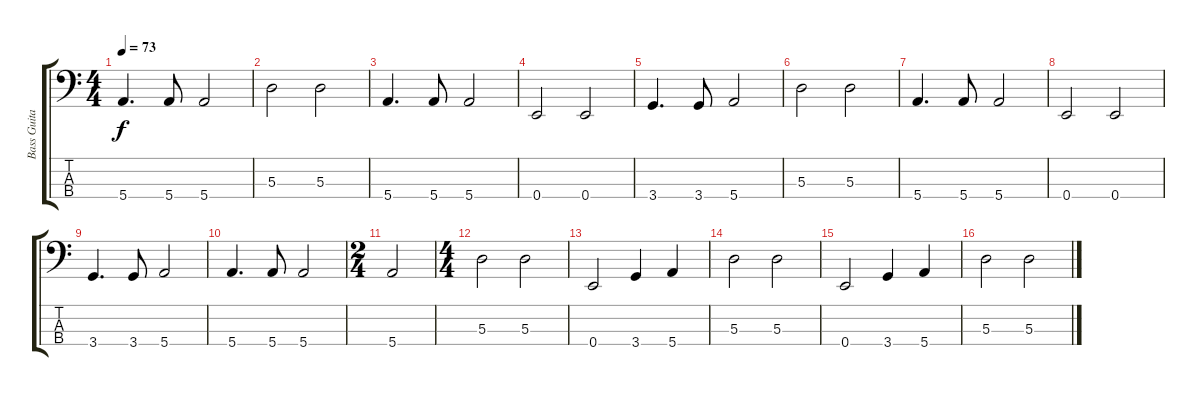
\track ("Bass Guitar" "Bass Guita") {instrument electricbasspick}
\staff {score tabs}
\tuning (G2 D2 A1 E1) {hide}
\ts (4 4)
\tempo 73
\clef f4
\ks c
5.4.4{d dy f} 5.4.8 5.4.2 |
5.3.2 5.3.2 |
5.4.4{d} 5.4.8 5.4.2 |
0.4.2 0.4.2 |
3.4.4{d} 3.4.8 5.4.2 |
5.3.2 5.3.2 |
5.4.4{d} 5.4.8 5.4.2 |
0.4.2 0.4.2 |
3.4.4{d} 3.4.8 5.4.2 |
5.4.4{d} 5.4.8 5.4.2 |
\ts (2 4)
5.4.2 |
\ts (4 4)
5.3.2 5.3.2 |
0.4.2 3.4.4 5.4.4 |
5.3.2 5.3.2 |
0.4.2 3.4.4 5.4.4 |
5.3.2 5.3.2
